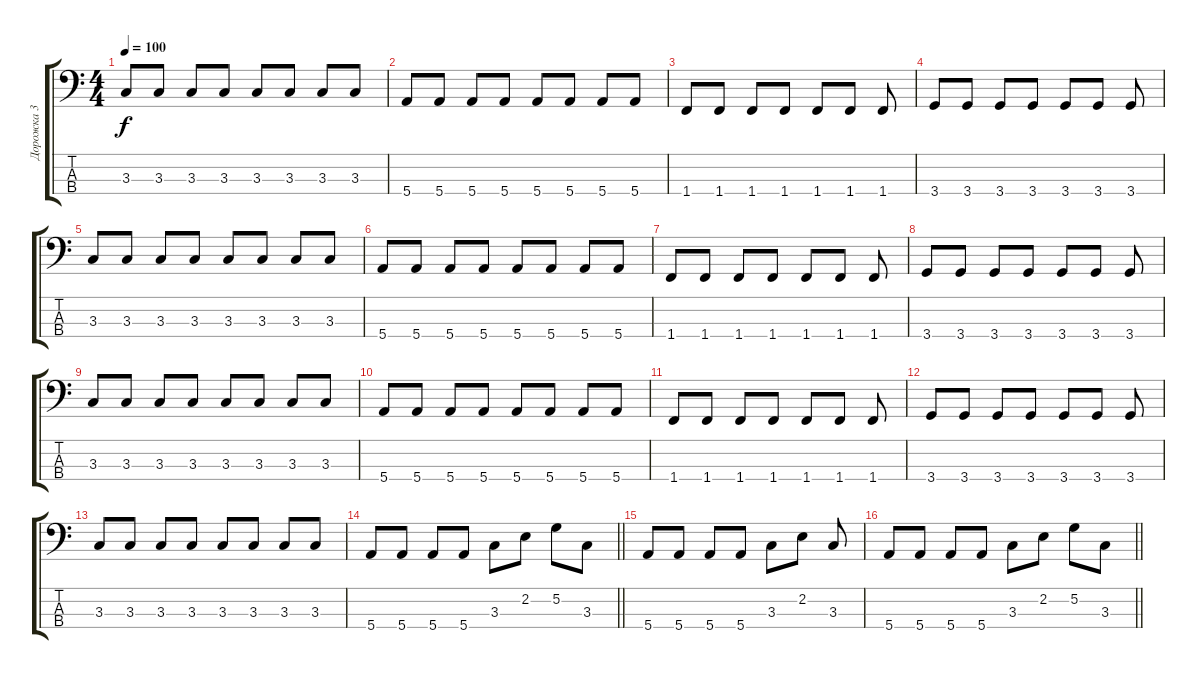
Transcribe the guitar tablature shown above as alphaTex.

\track ("Дорожка 3" "Дорожка 3") {instrument electricbassfinger}
\staff {score tabs}
\tuning (G2 D2 A1 E1) {hide}
\ts (4 4)
\tempo 100
\clef f4
\ks c
3.3.8{dy f} 3.3.8 3.3.8 3.3.8 3.3.8 3.3.8 3.3.8 3.3.8 |
5.4.8 5.4.8 5.4.8 5.4.8 5.4.8 5.4.8 5.4.8 5.4.8 |
1.4.8 1.4.8 1.4.8 1.4.8 1.4.8 1.4.8 1.4.8 |
3.4.8 3.4.8 3.4.8 3.4.8 3.4.8 3.4.8 3.4.8 |
3.3.8 3.3.8 3.3.8 3.3.8 3.3.8 3.3.8 3.3.8 3.3.8 |
5.4.8 5.4.8 5.4.8 5.4.8 5.4.8 5.4.8 5.4.8 5.4.8 |
1.4.8 1.4.8 1.4.8 1.4.8 1.4.8 1.4.8 1.4.8 |
3.4.8 3.4.8 3.4.8 3.4.8 3.4.8 3.4.8 3.4.8 |
3.3.8 3.3.8 3.3.8 3.3.8 3.3.8 3.3.8 3.3.8 3.3.8 |
5.4.8 5.4.8 5.4.8 5.4.8 5.4.8 5.4.8 5.4.8 5.4.8 |
1.4.8 1.4.8 1.4.8 1.4.8 1.4.8 1.4.8 1.4.8 |
3.4.8 3.4.8 3.4.8 3.4.8 3.4.8 3.4.8 3.4.8 |
3.3.8 3.3.8 3.3.8 3.3.8 3.3.8 3.3.8 3.3.8 3.3.8 |
\barLineRight lightlight
5.4.8 5.4.8 5.4.8 5.4.8 3.3.8 2.2.8 5.2.8 3.3.8 |
5.4.8 5.4.8 5.4.8 5.4.8 3.3.8 2.2.8 3.3.8 |
\barLineRight lightlight
5.4.8 5.4.8 5.4.8 5.4.8 3.3.8 2.2.8 5.2.8 3.3.8
